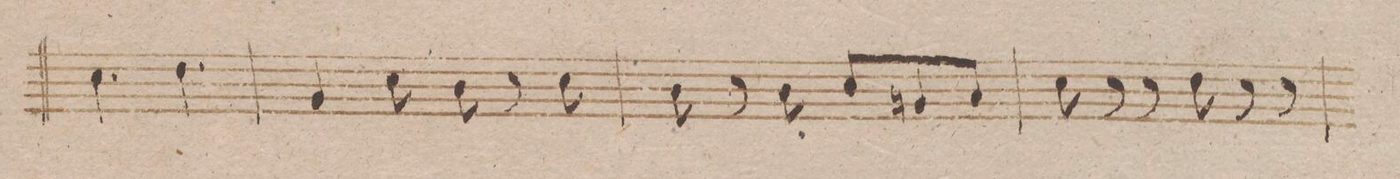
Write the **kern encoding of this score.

**kern	**dynam
*I"Violoncello et Baſso.	*
*clefF4	*
*k[b-e-]	*
*M6/8	*
4.E-\	.
4.F\	.
=55	=55
4BB-/	.
8E-\	.
8D\	.
8r	.
8E-\	.
=56	=56
8D\	.
8r	.
8D\	.
8E-/L	.
8BBn/	.
8C/J	.
=57	=57
8E-\	.
8r	.
8r	.
8F\	.
8r	.
8r	.
=58	=58
*-	*-
